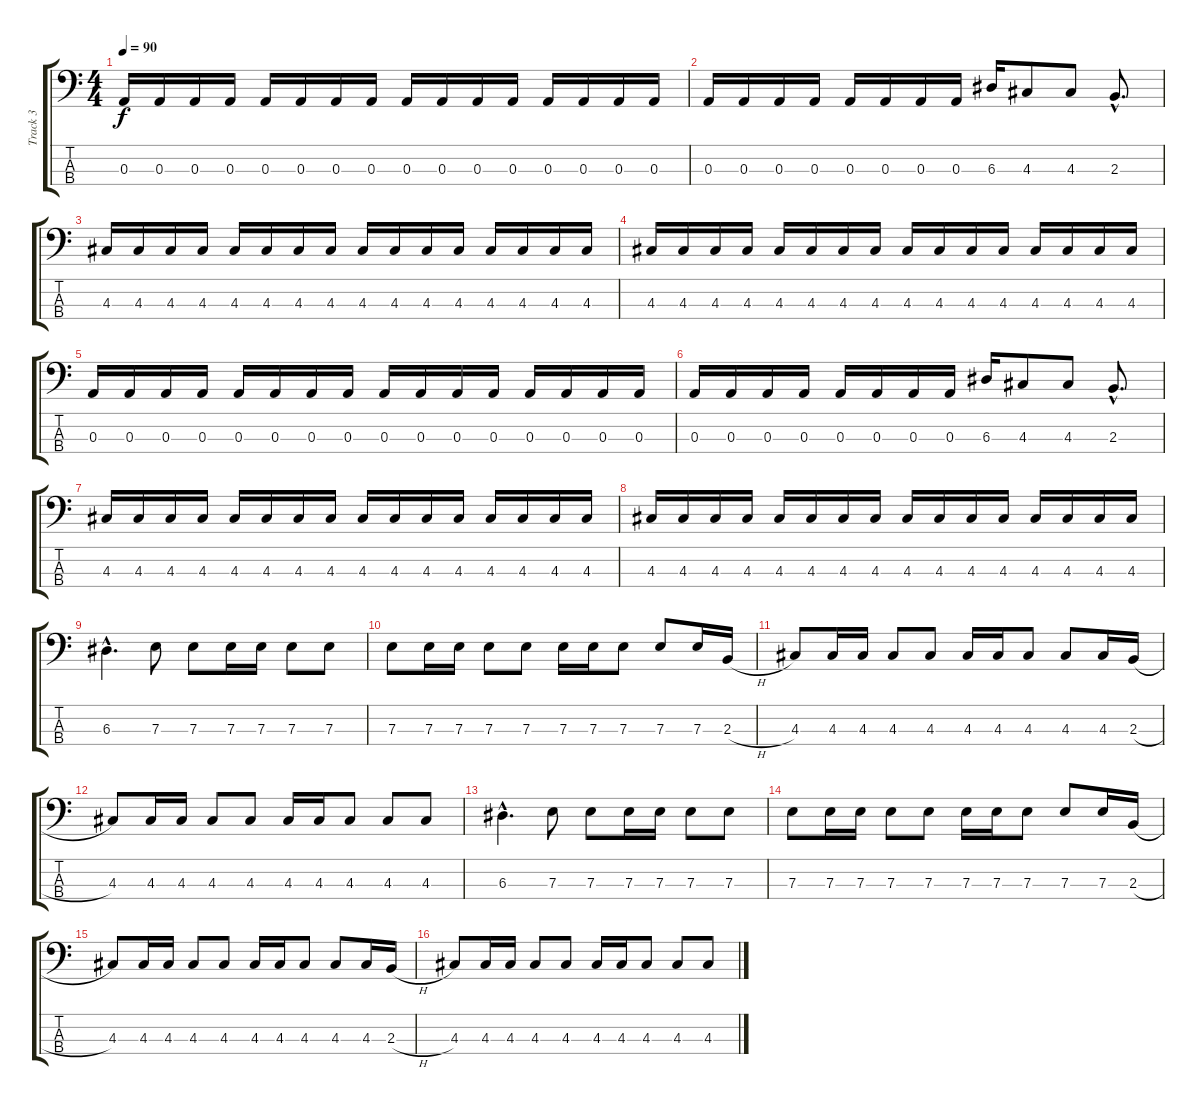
\track ("Track 3" "Track 3") {instrument electricbasspick}
\staff {score tabs}
\tuning (G2 D2 A1 E1) {hide}
\ts (4 4)
\tempo 90
\clef f4
\ks c
0.3.16{dy f} 0.3.16 0.3.16 0.3.16 0.3.16 0.3.16 0.3.16 0.3.16 0.3.16 0.3.16 0.3.16 0.3.16 0.3.16 0.3.16 0.3.16 0.3.16 |
0.3.16 0.3.16 0.3.16 0.3.16 0.3.16 0.3.16 0.3.16 0.3.16 6.3.16 4.3.8 4.3.8 2.3{hac}.8{d} |
4.3.16 4.3.16 4.3.16 4.3.16 4.3.16 4.3.16 4.3.16 4.3.16 4.3.16 4.3.16 4.3.16 4.3.16 4.3.16 4.3.16 4.3.16 4.3.16 |
4.3.16 4.3.16 4.3.16 4.3.16 4.3.16 4.3.16 4.3.16 4.3.16 4.3.16 4.3.16 4.3.16 4.3.16 4.3.16 4.3.16 4.3.16 4.3.16 |
0.3.16 0.3.16 0.3.16 0.3.16 0.3.16 0.3.16 0.3.16 0.3.16 0.3.16 0.3.16 0.3.16 0.3.16 0.3.16 0.3.16 0.3.16 0.3.16 |
0.3.16 0.3.16 0.3.16 0.3.16 0.3.16 0.3.16 0.3.16 0.3.16 6.3.16 4.3.8 4.3.8 2.3{hac}.8{d} |
4.3.16 4.3.16 4.3.16 4.3.16 4.3.16 4.3.16 4.3.16 4.3.16 4.3.16 4.3.16 4.3.16 4.3.16 4.3.16 4.3.16 4.3.16 4.3.16 |
4.3.16 4.3.16 4.3.16 4.3.16 4.3.16 4.3.16 4.3.16 4.3.16 4.3.16 4.3.16 4.3.16 4.3.16 4.3.16 4.3.16 4.3.16 4.3.16 |
6.3{hac}.4{d} 7.3.8 7.3.8 7.3.16 7.3.16 7.3.8 7.3.8 |
7.3.8 7.3.16 7.3.16 7.3.8 7.3.8 7.3.16 7.3.16 7.3.8 7.3.8 7.3.16 2.3{h}.16 |
4.3.8 4.3.16 4.3.16 4.3.8 4.3.8 4.3.16 4.3.16 4.3.8 4.3.8 4.3.16 2.3{h}.16 |
4.3.8 4.3.16 4.3.16 4.3.8 4.3.8 4.3.16 4.3.16 4.3.8 4.3.8 4.3.8 |
6.3{hac}.4{d} 7.3.8 7.3.8 7.3.16 7.3.16 7.3.8 7.3.8 |
7.3.8 7.3.16 7.3.16 7.3.8 7.3.8 7.3.16 7.3.16 7.3.8 7.3.8 7.3.16 2.3{h}.16 |
4.3.8 4.3.16 4.3.16 4.3.8 4.3.8{volume 12} 4.3.16{volume 11} 4.3.16 4.3.8{volume 10} 4.3.8{volume 9} 4.3.16{volume 8} 2.3{h}.16 |
4.3.8{volume 7} 4.3.16 4.3.16 4.3.8{volume 5} 4.3.8 4.3.16 4.3.16 4.3.8{volume 3} 4.3.8 4.3.8
